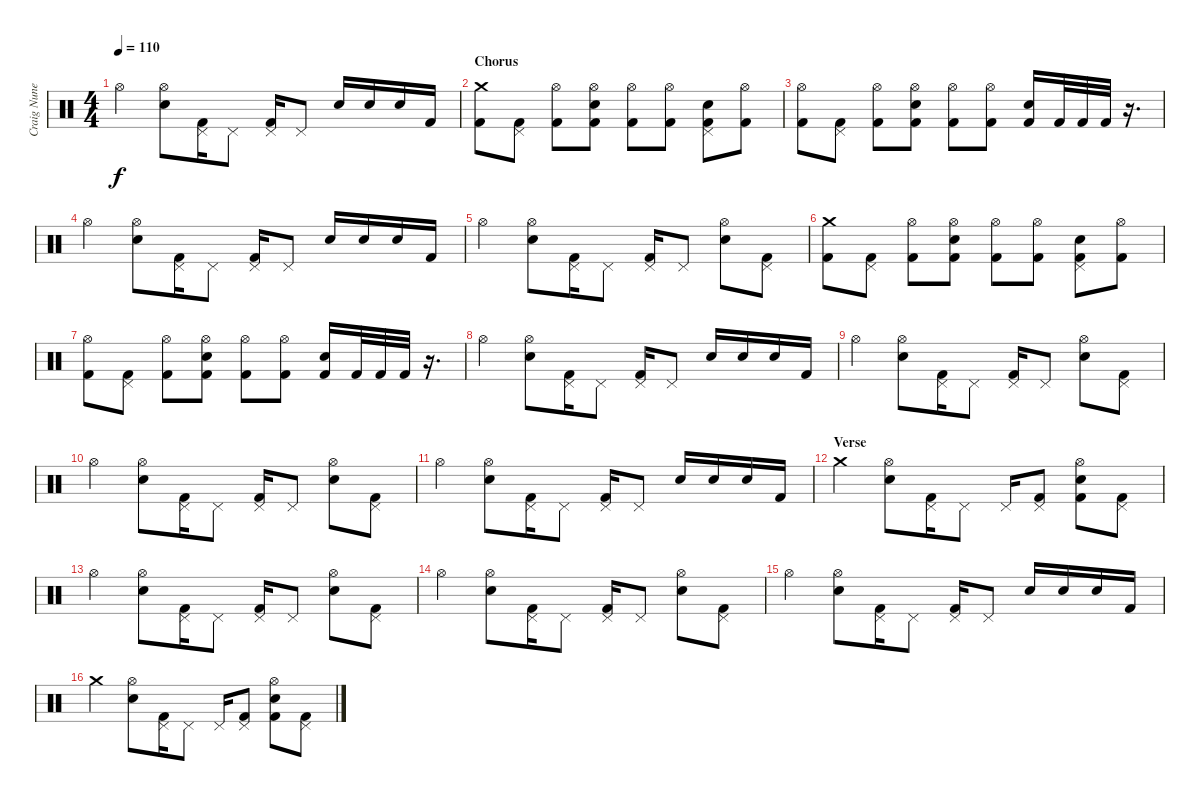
\track ("Craig Nunenmacher" "Craig Nune") {instrument percussion}
\staff {score}
\articulation defaults
\ts (4 4)
\tempo 110
\clef neutral
\ks c "Hi-Hat (open)".4{dy f}
("Hi-Hat (open)" "Snare (hit) 2").8 ("Pedal Hi-Hat (hit)" "Kick (hit) 2").16 "Pedal Hi-Hat (hit)".8 ("Pedal Hi-Hat (hit)" "Kick (hit) 2").16 "Pedal Hi-Hat (hit)".8 "Snare (hit) 2".16 "Snare (hit) 2".16 "Snare (hit) 2".16 "Kick (hit) 2".16 |
\section ("" "Chorus")
("Crash medium (hit)" "Kick (hit) 2").8 ("Pedal Hi-Hat (hit)" "Kick (hit) 2").8 ("Hi-Hat (open)" "Kick (hit) 2").8 ("Hi-Hat (open)" "Snare (hit) 2" "Kick (hit) 2").8 ("Hi-Hat (open)" "Kick (hit) 2").8 ("Hi-Hat (open)" "Kick (hit) 2").8 ("Pedal Hi-Hat (hit)" "Snare (hit) 2" "Kick (hit) 2").8 ("Hi-Hat (open)" "Kick (hit) 2").8 |
("Hi-Hat (open)" "Kick (hit) 2").8 ("Pedal Hi-Hat (hit)" "Kick (hit) 2").8 ("Hi-Hat (open)" "Kick (hit) 2").8 ("Hi-Hat (open)" "Snare (hit) 2" "Kick (hit) 2").8 ("Hi-Hat (open)" "Kick (hit) 2").8 ("Hi-Hat (open)" "Kick (hit) 2").8 ("Snare (hit) 2" "Kick (hit) 2").16 "Kick (hit) 2".32 "Kick (hit) 2".32 "Kick (hit) 2".32 r.16{d} |
"Hi-Hat (open)".4 ("Hi-Hat (open)" "Snare (hit) 2").8 ("Pedal Hi-Hat (hit)" "Kick (hit) 2").16 "Pedal Hi-Hat (hit)".8 ("Pedal Hi-Hat (hit)" "Kick (hit) 2").16 "Pedal Hi-Hat (hit)".8 "Snare (hit) 2".16 "Snare (hit) 2".16 "Snare (hit) 2".16 "Kick (hit) 2".16 |
"Hi-Hat (open)".4 ("Hi-Hat (open)" "Snare (hit) 2").8 ("Pedal Hi-Hat (hit)" "Kick (hit) 2").16 "Pedal Hi-Hat (hit)".8 ("Pedal Hi-Hat (hit)" "Kick (hit) 2").16 "Pedal Hi-Hat (hit)".8 ("Hi-Hat (open)" "Snare (hit) 2").8 ("Pedal Hi-Hat (hit)" "Kick (hit) 2").8 |
("Crash medium (hit)" "Kick (hit) 2").8 ("Pedal Hi-Hat (hit)" "Kick (hit) 2").8 ("Hi-Hat (open)" "Kick (hit) 2").8 ("Hi-Hat (open)" "Snare (hit) 2" "Kick (hit) 2").8 ("Hi-Hat (open)" "Kick (hit) 2").8 ("Hi-Hat (open)" "Kick (hit) 2").8 ("Pedal Hi-Hat (hit)" "Snare (hit) 2" "Kick (hit) 2").8 ("Hi-Hat (open)" "Kick (hit) 2").8 |
("Hi-Hat (open)" "Kick (hit) 2").8 ("Pedal Hi-Hat (hit)" "Kick (hit) 2").8 ("Hi-Hat (open)" "Kick (hit) 2").8 ("Hi-Hat (open)" "Snare (hit) 2" "Kick (hit) 2").8 ("Hi-Hat (open)" "Kick (hit) 2").8 ("Hi-Hat (open)" "Kick (hit) 2").8 ("Snare (hit) 2" "Kick (hit) 2").16 "Kick (hit) 2".32 "Kick (hit) 2".32 "Kick (hit) 2".32 r.16{d} |
"Hi-Hat (open)".4 ("Hi-Hat (open)" "Snare (hit) 2").8 ("Pedal Hi-Hat (hit)" "Kick (hit) 2").16 "Pedal Hi-Hat (hit)".8 ("Pedal Hi-Hat (hit)" "Kick (hit) 2").16 "Pedal Hi-Hat (hit)".8 "Snare (hit) 2".16 "Snare (hit) 2".16 "Snare (hit) 2".16 "Kick (hit) 2".16 |
"Hi-Hat (open)".4 ("Hi-Hat (open)" "Snare (hit) 2").8 ("Pedal Hi-Hat (hit)" "Kick (hit) 2").16 "Pedal Hi-Hat (hit)".8 ("Pedal Hi-Hat (hit)" "Kick (hit) 2").16 "Pedal Hi-Hat (hit)".8 ("Hi-Hat (open)" "Snare (hit) 2").8 ("Pedal Hi-Hat (hit)" "Kick (hit) 2").8 |
"Hi-Hat (open)".4 ("Hi-Hat (open)" "Snare (hit) 2").8 ("Pedal Hi-Hat (hit)" "Kick (hit) 2").16 "Pedal Hi-Hat (hit)".8 ("Pedal Hi-Hat (hit)" "Kick (hit) 2").16 "Pedal Hi-Hat (hit)".8 ("Hi-Hat (open)" "Snare (hit) 2").8 ("Pedal Hi-Hat (hit)" "Kick (hit) 2").8 |
"Hi-Hat (open)".4 ("Hi-Hat (open)" "Snare (hit) 2").8 ("Pedal Hi-Hat (hit)" "Kick (hit) 2").16 "Pedal Hi-Hat (hit)".8 ("Pedal Hi-Hat (hit)" "Kick (hit) 2").16 "Pedal Hi-Hat (hit)".8 "Snare (hit) 2".16 "Snare (hit) 2".16 "Snare (hit) 2".16 "Kick (hit) 2".16 |
\section ("" "Verse")
"Crash medium (hit)".4 ("Hi-Hat (open)" "Snare (hit) 2").8 ("Pedal Hi-Hat (hit)" "Kick (hit) 2").16 "Pedal Hi-Hat (hit)".8 "Pedal Hi-Hat (hit)".16 ("Pedal Hi-Hat (hit)" "Kick (hit) 2").8 ("Hi-Hat (open)" "Snare (hit) 2" "Kick (hit) 2").8 ("Pedal Hi-Hat (hit)" "Kick (hit) 2").8 |
"Hi-Hat (open)".4 ("Hi-Hat (open)" "Snare (hit) 2").8 ("Pedal Hi-Hat (hit)" "Kick (hit) 2").16 "Pedal Hi-Hat (hit)".8 ("Pedal Hi-Hat (hit)" "Kick (hit) 2").16 "Pedal Hi-Hat (hit)".8 ("Hi-Hat (open)" "Snare (hit) 2").8 ("Pedal Hi-Hat (hit)" "Kick (hit) 2").8 |
"Hi-Hat (open)".4 ("Hi-Hat (open)" "Snare (hit) 2").8 ("Pedal Hi-Hat (hit)" "Kick (hit) 2").16 "Pedal Hi-Hat (hit)".8 ("Pedal Hi-Hat (hit)" "Kick (hit) 2").16 "Pedal Hi-Hat (hit)".8 ("Hi-Hat (open)" "Snare (hit) 2").8 ("Pedal Hi-Hat (hit)" "Kick (hit) 2").8 |
"Hi-Hat (open)".4 ("Hi-Hat (open)" "Snare (hit) 2").8 ("Pedal Hi-Hat (hit)" "Kick (hit) 2").16 "Pedal Hi-Hat (hit)".8 ("Pedal Hi-Hat (hit)" "Kick (hit) 2").16 "Pedal Hi-Hat (hit)".8 "Snare (hit) 2".16 "Snare (hit) 2".16 "Snare (hit) 2".16 "Kick (hit) 2".16 |
"Crash medium (hit)".4 ("Hi-Hat (open)" "Snare (hit) 2").8 ("Pedal Hi-Hat (hit)" "Kick (hit) 2").16 "Pedal Hi-Hat (hit)".8 "Pedal Hi-Hat (hit)".16 ("Pedal Hi-Hat (hit)" "Kick (hit) 2").8 ("Hi-Hat (open)" "Snare (hit) 2" "Kick (hit) 2").8 ("Pedal Hi-Hat (hit)" "Kick (hit) 2").8
